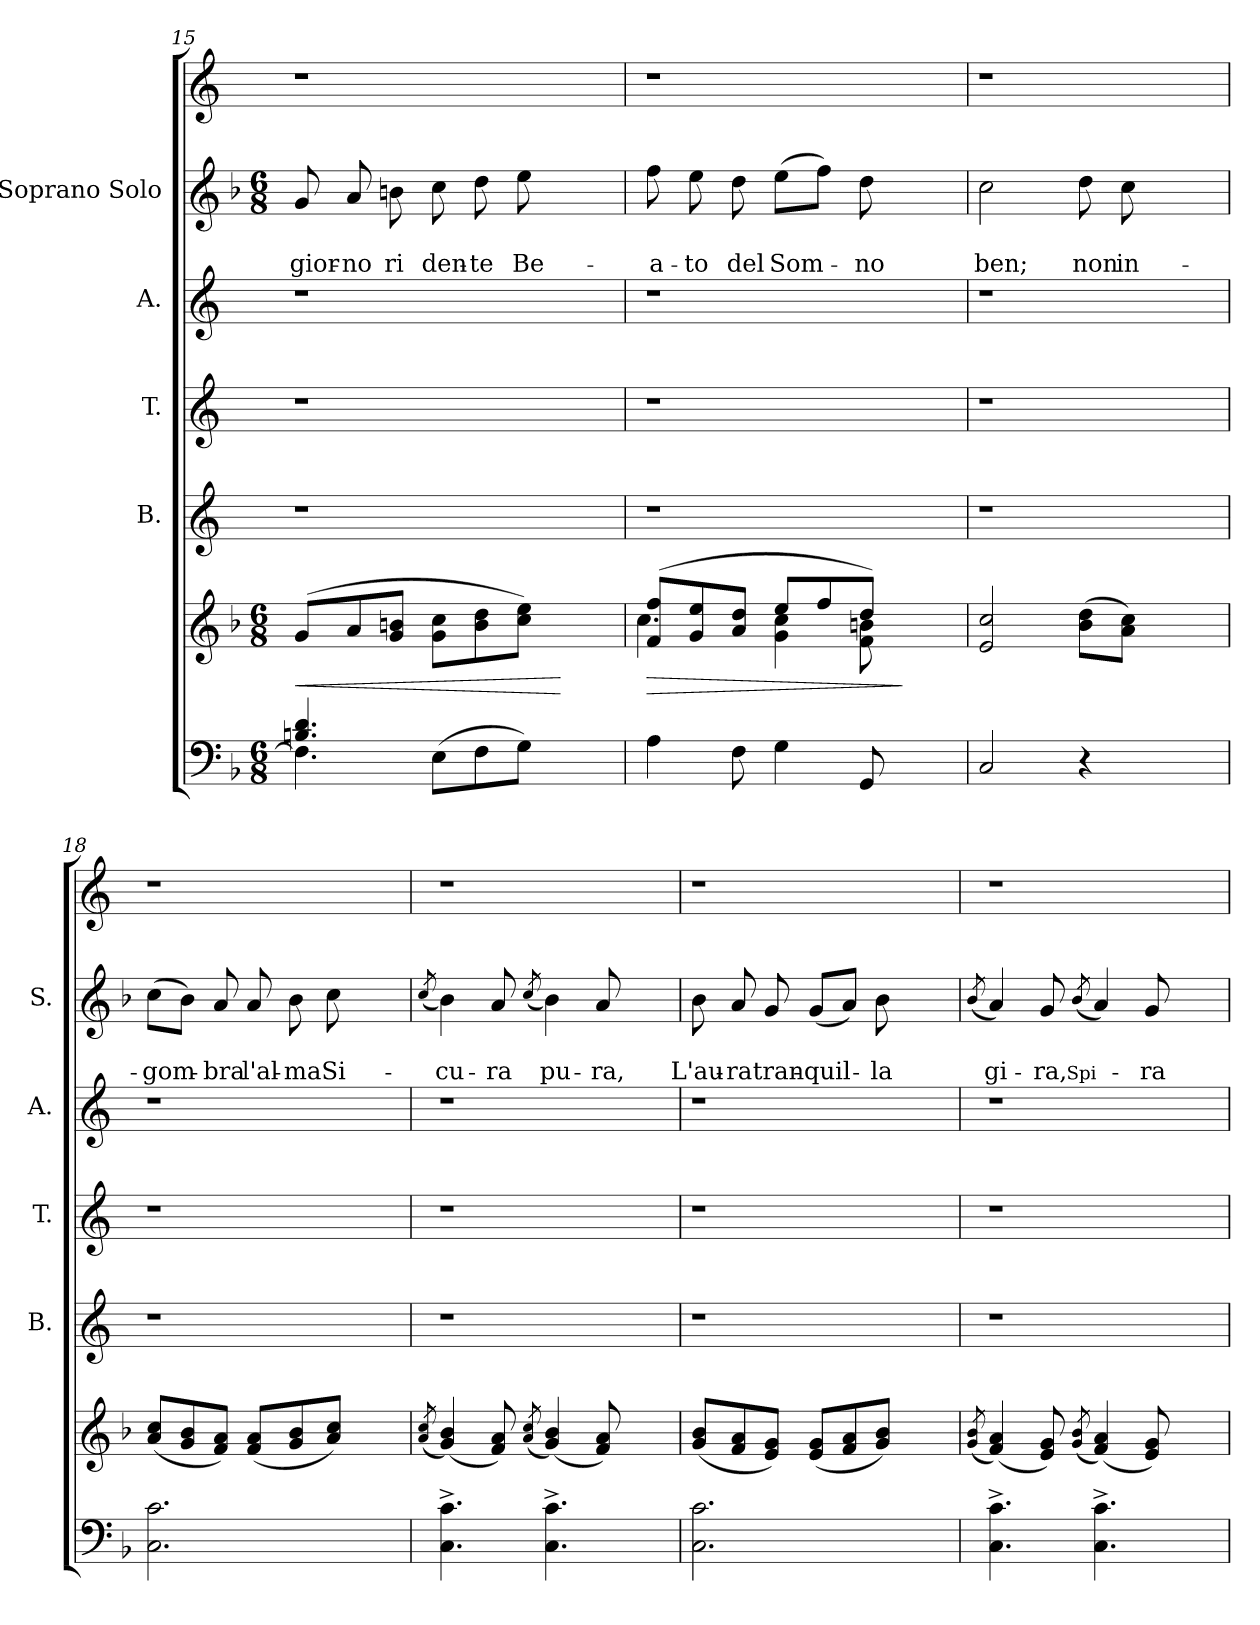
**kern	**kern	**dynam	**kern	**kern	**kern	**kern	**text	**text	**kern
*part7	*part6	*part6	*part5	*part4	*part3	*part2	*part2	*part2	*part1
*staff7	*staff6	*staff6	*staff5	*staff4	*staff3	*staff2	*staff2	*staff2	*staff1
*	*	*	*I"B.	*I"T.	*I"A.	*I"Soprano Solo	*	*	*
*	*	*	*I'B.	*I'T.	*I'A.	*I'S.	*	*	*
*clefF4	*clefG2	*	*clefG2	*clefG2	*clefG2	*clefG2	*	*	*clefG2
*k[b-]	*k[b-]	*	*k[]	*k[]	*k[]	*k[b-]	*	*	*k[]
*F:	*F:	*	*C:	*C:	*C:	*F:	*	*	*C:
*M6/8	*M6/8	*	*	*	*	*M6/8	*	*	*
=15	=15	=15	=15	=15	=15	=15	=15	=15	=15
*^	*	*	*	*	*	*	*	*	*
!	!	!	!LO:HP:b	!	!	!	!	!	!LO:LY:b	!
4.Bn/ 4.d/	4.F\]	(>8g/L	<	1r	1r	1r	8g/	.	gior-	1r
!	!	!	!	!	!	!	!	!	!LO:LY:b:rj	!
.	.	8a/	.	.	.	.	8a/	.	-no	.
!	!	!	!	!	!	!	!	!	!LO:LY:b	!
.	.	8g/ 8bn/J	.	.	.	.	8bn\	.	ri	.
!	!	!	!	!	!	!	!	!	!LO:LY:b	!
4ryy	(>8E\L	8g\ 8cc\L	.	.	.	.	8cc\	.	den-	.
!	!	!	!	!	!	!	!	!	!LO:LY:b:rj	!
.	8F\	8b\ 8dd\	.	.	.	.	8dd\	.	-te	.
!	!	!	!	!	!	!	!	!	!LO:LY:b	!
4.ryy	8G\J)	8cc\ 8ee\J)	.	.	.	.	8ee\	.	Be-	.
.	4ryy	4ryy	[	.	.	.	4ryy	.	.	.
=16	=16	=16	=16	=16	=16	=16	=16	=16	=16	=16
!	!	!	!LO:HP:b	!	!	!	!	!	!LO:LY:b	!
*v	*v	*^	*	*	*	*	*	*	*	*
4A\	(>8f/ 8ff/L	4.cc\	>	1r	1r	1r	8ff\	.	-a-	1r
!	!	!	!	!	!	!	!	!	!LO:LY:b	!
.	8g/ 8ee/	.	.	.	.	.	8ee\	.	-to	.
!	!	!	!	!	!	!	!	!	!LO:LY:b	!
8F\	8a/ 8dd/J	.	.	.	.	.	8dd\	.	del	.
!	!	!	!	!	!	!	!	!	!LO:LY:b	!
4G\	8ee/L	4g\ 4cc\	.	.	.	.	(>8ee\L	.	Som-	.
.	8ff/	.	.	.	.	.	8ff\J)	.	.	.
!	!	!	!	!	!	!	!	!	!LO:LY:b	!
8GG/	8dd/J)	8f\ 8bn\	.	.	.	.	8dd\	.	-no	.
4ryy	4ryy	4ryy	]	.	.	.	4ryy	.	.	.
!!LO:LB:g=z
=17	=17	=17	=17	=17	=17	=17	=17	=17	=17	=17
!	!	!	!	!	!	!	!	!	!LO:LY:b	!
*	*v	*v	*	*	*	*	*	*	*	*
2C/	2e/ 2cc/	.	1r	1r	1r	2cc\	.	ben;	1r
!	!	!	!	!	!	!	!	!LO:LY:b	!
4r	(>8b-\ 8dd\L	.	.	.	.	8dd\	.	non	.
!	!	!	!	!	!	!	!	!LO:LY:b	!
.	8a\ 8cc\J)	.	.	.	.	8cc\	.	in-	.
4ryy	4ryy	.	.	.	.	4ryy	.	.	.
=18	=18	=18	=18	=18	=18	=18	=18	=18	=18
!	!	!	!	!	!	!	!	!LO:LY:b	!
2.C\ 2.c\	(<8a/ 8cc/L	.	1r	1r	1r	(>8cc\L	.	-gom-	1r
.	8g/ 8b-/	.	.	.	.	8b-\J)	.	.	.
!	!	!	!	!	!	!	!	!LO:LY:b	!
.	8f/ 8a/J)	.	.	.	.	8a/	.	-bra	.
!	!	!	!	!	!	!	!	!LO:LY:b	!
.	(<8f/ 8a/L	.	.	.	.	8a/	.	l'al-	.
!	!	!	!	!	!	!	!	!LO:LY:b:rj	!
.	8g/ 8b-/	.	.	.	.	8b-\	.	-ma	.
!	!	!	!	!	!	!	!	!LO:LY:b	!
.	8a/ 8cc/J)	.	.	.	.	8cc\	.	Si-	.
4ryy	4ryy	.	.	.	.	4ryy	.	.	.
=19	=19	=19	=19	=19	=19	=19	=19	=19	=19
.	(8qa/ 8qcc/	.	.	.	.	(>8qcc/	.	.	.
!	!	!	!	!	!	!	!	!LO:LY:b	!
4.C\^> 4.c\^>	(<4g/ 4b-/)	.	1r	1r	1r	4b-\)	.	-cu-	1r
!	!	!	!	!	!	!	!	!LO:LY:b	!
.	8f/ 8a/)	.	.	.	.	8a/	.	-ra	.
.	(8qa/ 8qcc/	.	.	.	.	(>8qcc/	.	.	.
!	!	!	!	!	!	!	!	!LO:LY:b	!
4.C\^> 4.c\^>	(<4g/ 4b-/)	.	.	.	.	4b-\)	.	pu-	.
!	!	!	!	!	!	!	!	!LO:LY:b	!
.	8f/ 8a/)	.	.	.	.	8a/	.	-ra,	.
4ryy	4ryy	.	.	.	.	4ryy	.	.	.
=20	=20	=20	=20	=20	=20	=20	=20	=20	=20
!	!	!	!	!	!	!	!	!LO:LY:b	!
2.C\ 2.c\	(<8g/ 8b-/L	.	1r	1r	1r	8b-\	.	L'au-	1r
!	!	!	!	!	!	!	!	!LO:LY:b:rj	!
.	8f/ 8a/	.	.	.	.	8a/	.	-ra	.
!	!	!	!	!	!	!	!	!LO:LY:b	!
.	8e/ 8g/J)	.	.	.	.	8g/	.	tran-	.
!	!	!	!	!	!	!	!	!LO:LY:b	!
.	(<8e/ 8g/L	.	.	.	.	(<8g/L	.	-quil-	.
.	8f/ 8a/	.	.	.	.	8a/J)	.	.	.
!	!	!	!	!	!	!	!	!LO:LY:b	!
.	8g/ 8b-/J)	.	.	.	.	8b-\	.	-la	.
4ryy	4ryy	.	.	.	.	4ryy	.	.	.
!!LO:LB:g=z
=21	=21	=21	=21	=21	=21	=21	=21	=21	=21
.	(8qg/ 8qb-/	.	.	.	.	(<8qb-/	.	.	.
!	!	!	!	!	!	!	!	!LO:LY:b	!
4.C\^> 4.c\^>	(<4f/ 4a/)	.	1r	1r	1r	4a/)	.	gi-	1r
!	!	!	!	!	!	!	!	!LO:LY:b	!
.	8e/ 8g/)	.	.	.	.	8g/	.	-ra,	.
!	!	!	!	!	!	!	!	!LO:LY:b	!
.	(8qg/ 8qb-/	.	.	.	.	(<8qb-/	.	Spi-	.
4.C\^> 4.c\^>	(<4f/ 4a/)	.	.	.	.	4a/)	.	.	.
!	!	!	!	!	!	!	!	!LO:LY:b	!
.	8e/ 8g/)	.	.	.	.	8g/	.	-ra	.
4ryy	4ryy	.	.	.	.	4ryy	.	.	.
=	=	=	=	=	=	=	=	=	=
*-	*-	*-	*-	*-	*-	*-	*-	*-	*-
